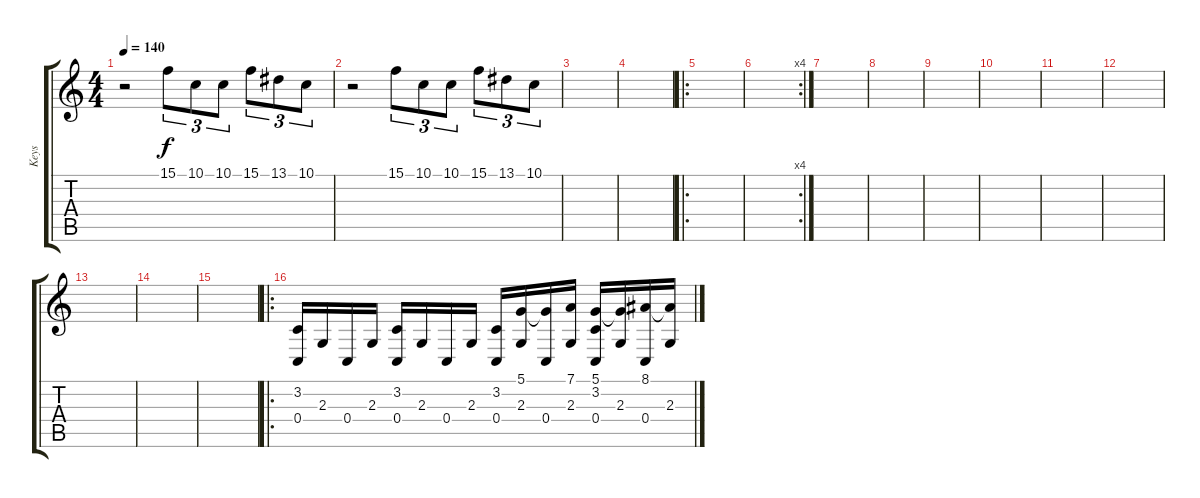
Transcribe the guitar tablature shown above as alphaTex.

\track ("Keys" "Keys") {instrument harpsichord}
\staff {score tabs}
\tuning (D4 A3 F3 C3 G2 C2) {hide}
\ts (4 4)
\tempo 140
\clef g2
\ks c
r.2{dy f} 15.1.8{tu (3 2)} 10.1.8{tu (3 2)} 10.1.8{tu (3 2)} 15.1.8{tu (3 2)} 13.1.8{tu (3 2)} 10.1.8{tu (3 2)} |
r.2 15.1.8{tu (3 2)} 10.1.8{tu (3 2)} 10.1.8{tu (3 2)} 15.1.8{tu (3 2)} 13.1.8{tu (3 2)} 10.1.8{tu (3 2)} |
|
|
\ro
|
\rc 4
|
|
|
|
|
|
|
|
|
|
\ro
(3.2 0.4).16 2.3.16 0.4.16 2.3.16 (3.2 0.4).16 2.3.16 0.4.16 2.3.16 (3.2 0.4).16 (5.1 2.3).16 (5.1{t} 0.4).16 (7.1 2.3).16 (5.1 3.2 0.4).16 (5.1{t} 2.3).16 (8.1 0.4).16 (8.1{t} 2.3).16
